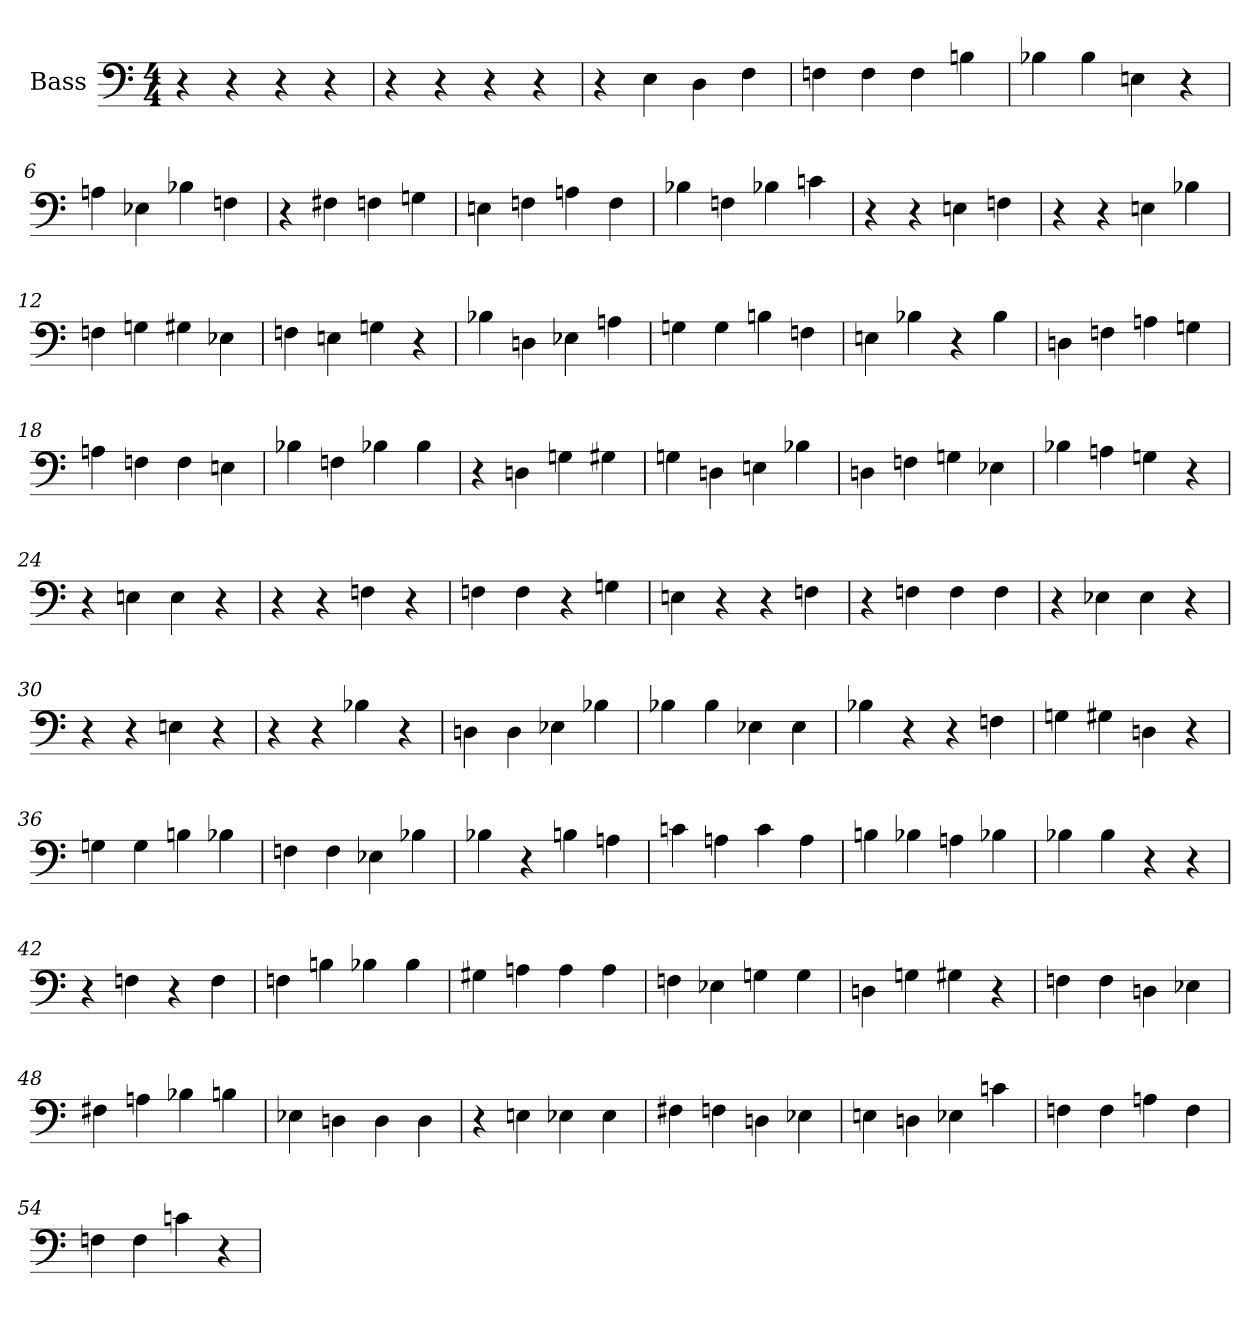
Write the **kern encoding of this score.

**kern
*part1
*staff1
*I"Bass
*I'B
*clefF4
*M4/4
=1
4r
4r
4r
4r
=2
4r
4r
4r
4r
=3
4r
4E
4D
4F
=4
4Fn
4F
4F
4Bn
=5
4B-X
4B-
4En
4r
=6
4An
4E-X
4B-X
4Fn
=7
4r
4F#X
4Fn
4Gn
=8
4En
4Fn
4An
4F
=9
4B-X
4Fn
4B-X
4cn
=10
4r
4r
4En
4Fn
=11
4r
4r
4En
4B-X
=12
4Fn
4Gn
4G#X
4E-X
=13
4Fn
4En
4Gn
4r
=14
4B-X
4Dn
4E-X
4An
=15
4Gn
4G
4Bn
4Fn
=16
4En
4B-X
4r
4B-
=17
4Dn
4Fn
4An
4Gn
=18
4An
4Fn
4F
4En
=19
4B-X
4Fn
4B-X
4B-
=20
4r
4Dn
4Gn
4G#X
=21
4Gn
4Dn
4En
4B-X
=22
4Dn
4Fn
4Gn
4E-X
=23
4B-X
4An
4Gn
4r
=24
4r
4En
4E
4r
=25
4r
4r
4Fn
4r
=26
4Fn
4F
4r
4Gn
=27
4En
4r
4r
4Fn
=28
4r
4Fn
4F
4F
=29
4r
4E-X
4E-
4r
=30
4r
4r
4En
4r
=31
4r
4r
4B-X
4r
=32
4Dn
4D
4E-X
4B-X
=33
4B-X
4B-
4E-X
4E-
=34
4B-X
4r
4r
4Fn
=35
4Gn
4G#X
4Dn
4r
=36
4Gn
4G
4Bn
4B-X
=37
4Fn
4F
4E-X
4B-X
=38
4B-X
4r
4Bn
4An
=39
4cn
4An
4c
4A
=40
4Bn
4B-X
4An
4B-X
=41
4B-X
4B-
4r
4r
=42
4r
4Fn
4r
4F
=43
4Fn
4Bn
4B-X
4B-
=44
4G#X
4An
4A
4A
=45
4Fn
4E-X
4Gn
4G
=46
4Dn
4Gn
4G#X
4r
=47
4Fn
4F
4Dn
4E-X
=48
4F#X
4An
4B-X
4Bn
=49
4E-X
4Dn
4D
4D
=50
4r
4En
4E-X
4E-
=51
4F#X
4Fn
4Dn
4E-X
=52
4En
4Dn
4E-X
4cn
=53
4Fn
4F
4An
4F
=54
4Fn
4F
4cn
4r
=
*-
